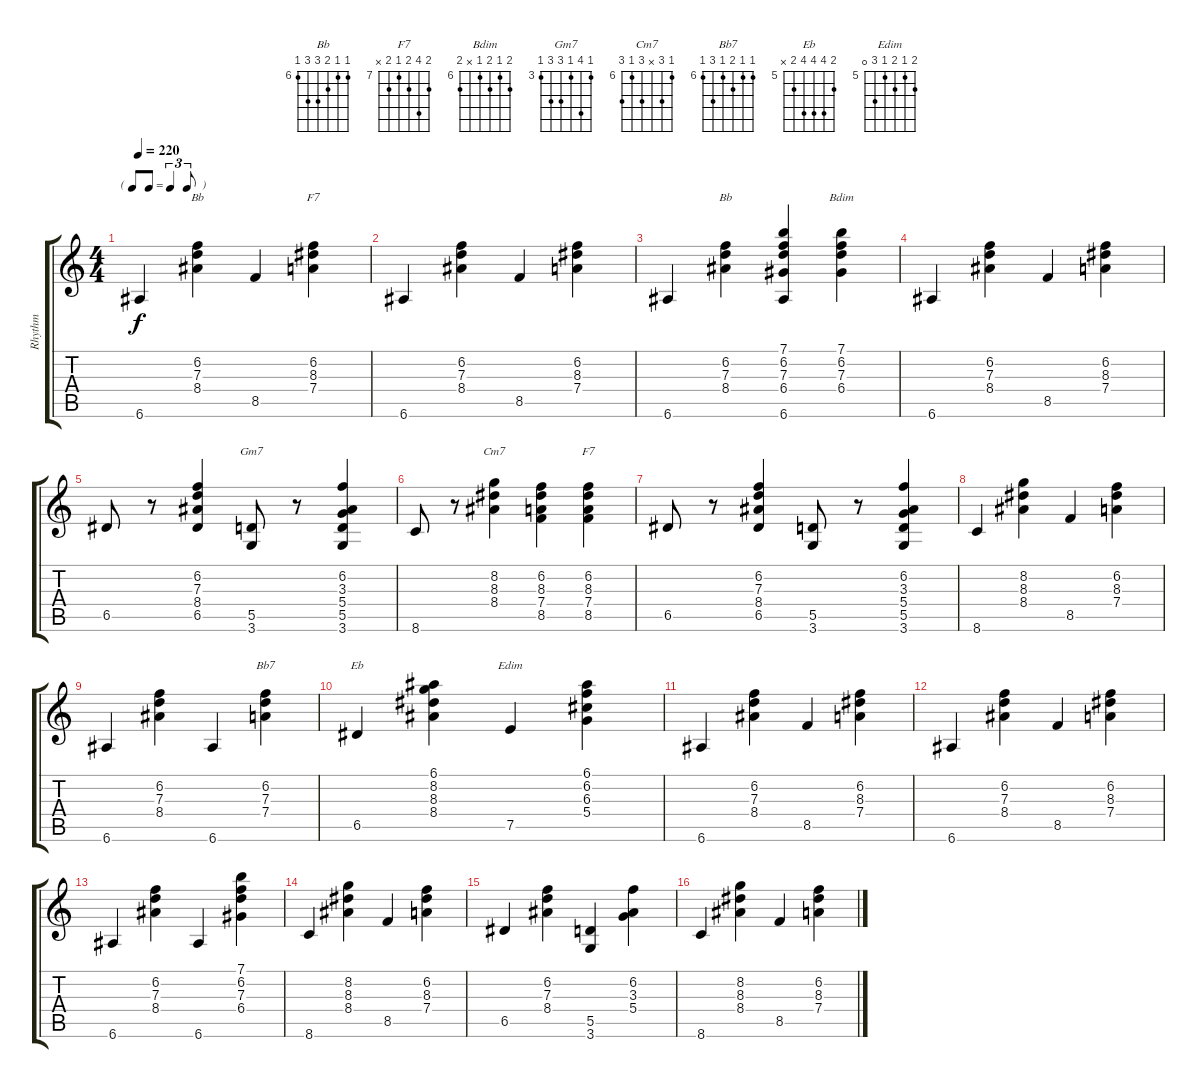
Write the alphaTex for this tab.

\track ("Rhythm" "Rhythm") {instrument acousticguitarnylon}
\staff {score tabs}
\tuning (E4 B3 G3 D3 A2 E2) {hide}
\chord ("Bb" x 6 7 8 x 6) {firstfret 6}
\chord ("F7" x 6 8 7 8 x) {firstfret 6}
\chord ("Bb" 6 6 7 8 8 6) {firstfret 6}
\chord ("Bdim" 7 6 7 6 x 7) {firstfret 6}
\chord ("Gm7" 3 6 3 5 5 3) {firstfret 3}
\chord ("Cm7" 6 8 x 8 6 8) {firstfret 6}
\chord ("F7" 8 10 8 7 8 x) {firstfret 7}
\chord ("Bb7" 6 6 7 6 8 6) {firstfret 6}
\chord ("Eb" 6 8 8 8 6 x) {firstfret 5}
\chord ("Edim" 6 5 6 5 7 0) {firstfret 5}
\ts (4 4)
\tf triplet8th
\tempo 220
\clef g2
\ks c
6.6.4{dy f} (6.2 7.3 8.4).4{ch "Bb"} 8.5.4 (6.2 8.3 7.4).4{ch "F7"} |
6.6.4 (6.2 7.3 8.4).4 8.5.4 (6.2 8.3 7.4).4 |
6.6.4 (6.2 7.3 8.4).4{ch "Bb"} (7.1 6.2 7.3 6.4 6.6).4 (7.1 6.2 7.3 6.4).4{ch "Bdim"} |
6.6.4 (6.2 7.3 8.4).4 8.5.4 (6.2 8.3 7.4).4 |
6.5.8 r.8 (6.2 7.3 8.4 6.5).4 (5.5 3.6).8{ch "Gm7"} r.8 (6.2 3.3 5.4 5.5 3.6).4 |
8.6.8 r.8 (8.2 8.3 8.4).4{ch "Cm7"} (6.2 8.3 7.4 8.5).4 (6.2 8.3 7.4 8.5).4{ch "F7"} |
6.5.8 r.8 (6.2 7.3 8.4 6.5).4 (5.5 3.6).8 r.8 (6.2 3.3 5.4 5.5 3.6).4 |
8.6.4 (8.2 8.3 8.4).4 8.5.4 (6.2 8.3 7.4).4 |
6.6.4 (6.2 7.3 8.4).4 6.6.4 (6.2 7.3 7.4).4{ch "Bb7"} |
6.5.4{ch "Eb"} (6.1 8.2 8.3 8.4).4 7.5.4{ch "Edim"} (6.1 6.2 6.3 5.4).4 |
6.6.4 (6.2 7.3 8.4).4 8.5.4 (6.2 8.3 7.4).4 |
6.6.4 (6.2 7.3 8.4).4 8.5.4 (6.2 8.3 7.4).4 |
6.6.4 (6.2 7.3 8.4).4 6.6.4 (7.1 6.2 7.3 6.4).4 |
8.6.4 (8.2 8.3 8.4).4 8.5.4 (6.2 8.3 7.4).4 |
6.5.4 (6.2 7.3 8.4).4 (5.5 3.6).4 (6.2 3.3 5.4).4 |
8.6.4 (8.2 8.3 8.4).4 8.5.4 (6.2 8.3 7.4).4
